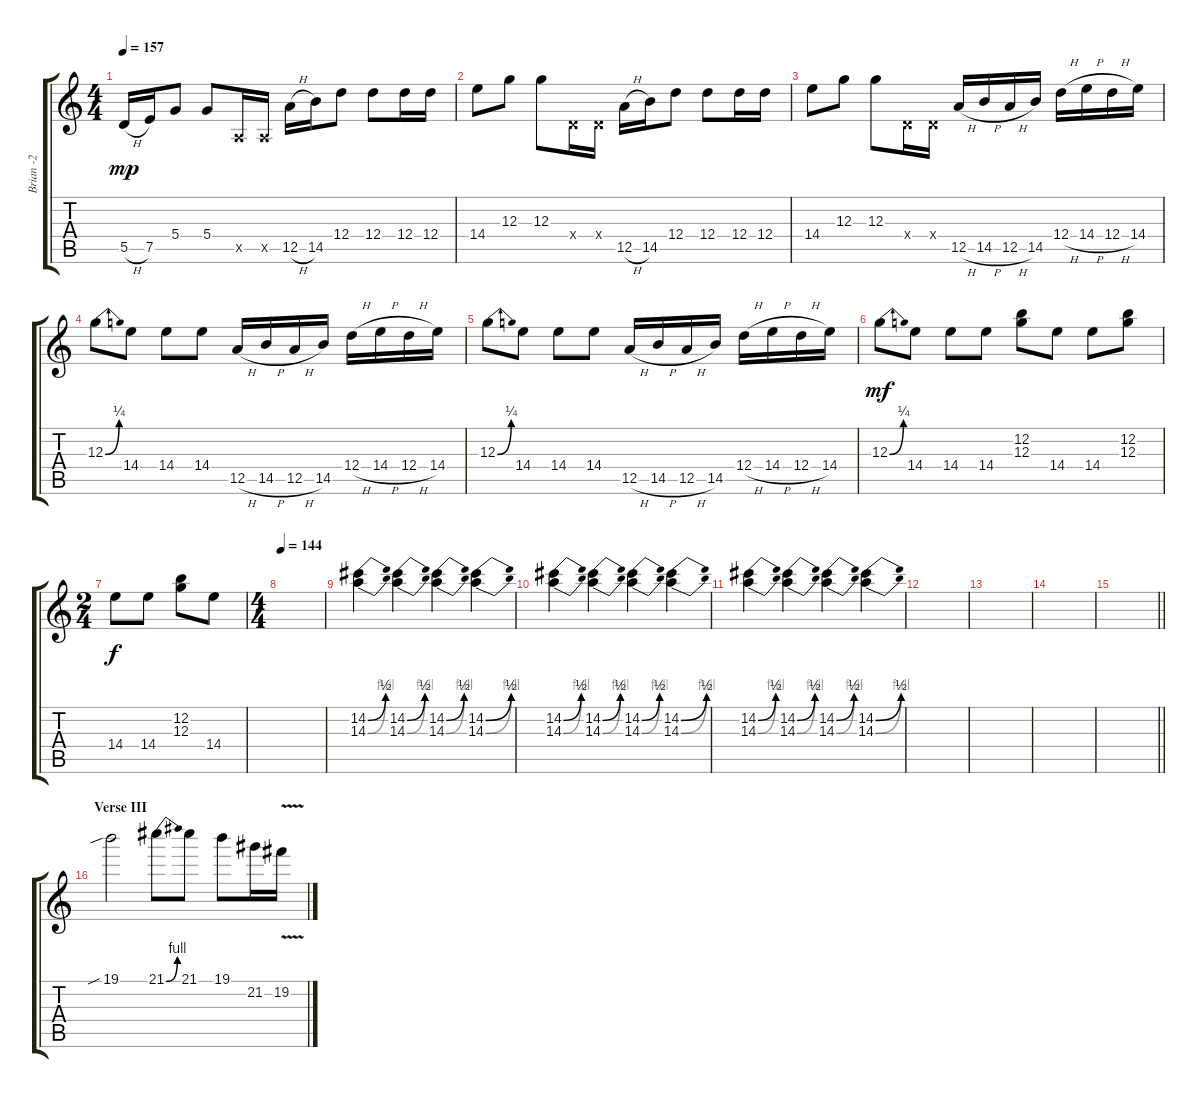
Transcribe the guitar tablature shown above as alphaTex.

\track ("Brian -2" "Brian -2") {instrument overdrivenguitar}
\staff {score tabs}
\tuning (E4 B3 G3 D3 A2 E2) {hide}
\ts (4 4)
\tempo 157
\clef g2
\ks c
5.5{h}.16{dy mp} 7.5.16 5.4.8 5.4.8 0.5{x}.16 0.5{x}.16 12.5{h}.16 14.5.16 12.4.8 12.4.8 12.4.16 12.4.16 |
14.4.8 12.3.8 12.3.8 0.4{x}.16 0.4{x}.16 12.5{h}.16 14.5.16 12.4.8 12.4.8 12.4.16 12.4.16 |
14.4.8 12.3.8 12.3.8 0.4{x}.16 0.4{x}.16 12.5{h}.16 14.5{h}.16 12.5{h}.16 14.5.16 12.4{h}.16 14.4{h}.16 12.4{h}.16 14.4.16 |
12.3{be (bend 0 0 60 1)}.8 14.4.8 14.4.8 14.4.8 12.5{h}.16 14.5{h}.16 12.5{h}.16 14.5.16 12.4{h}.16 14.4{h}.16 12.4{h}.16 14.4.16 |
12.3{be (bend 0 0 60 1)}.8 14.4.8 14.4.8 14.4.8 12.5{h}.16 14.5{h}.16 12.5{h}.16 14.5.16 12.4{h}.16 14.4{h}.16 12.4{h}.16 14.4.16 |
12.3{be (bend 0 0 60 1)}.8{dy mf} 14.4.8 14.4.8 14.4.8 (12.2 12.3).8 14.4.8 14.4.8 (12.2 12.3).8 |
\ts (2 4)
14.4.8{dy f} 14.4.8 (12.2 12.3).8 14.4.8 |
\ts (4 4)
\tempo 144
|
(14.2{be (bend 0 0 60 2)} 14.3{be (bend 0 0 60 4)}).4{volume 4} (14.2{be (bend 0 0 60 2)} 14.3{be (bend 0 0 60 4)}).4 (14.2{be (bend 0 0 60 2)} 14.3{be (bend 0 0 60 4)}).4 (14.2{be (bend 0 0 60 2)} 14.3{be (bend 0 0 60 4)}).4 |
(14.2{be (bend 0 0 60 2)} 14.3{be (bend 0 0 60 4)}).4 (14.2{be (bend 0 0 60 2)} 14.3{be (bend 0 0 60 4)}).4 (14.2{be (bend 0 0 60 2)} 14.3{be (bend 0 0 60 4)}).4 (14.2{be (bend 0 0 60 2)} 14.3{be (bend 0 0 60 4)}).4 |
(14.2{be (bend 0 0 60 2)} 14.3{be (bend 0 0 60 4)}).4 (14.2{be (bend 0 0 60 2)} 14.3{be (bend 0 0 60 4)}).4 (14.2{be (bend 0 0 60 2)} 14.3{be (bend 0 0 60 4)}).4 (14.2{be (bend 0 0 60 2)} 14.3{be (bend 0 0 60 4)}).4 |
|
|
|
\barLineRight lightlight
|
\section ("" "Verse III")
19.1{sib}.2{volume 14} 21.1{be (bend 0 0 60 4)}.8 21.1.8 19.1.8 21.2.16 19.2{v}.16
